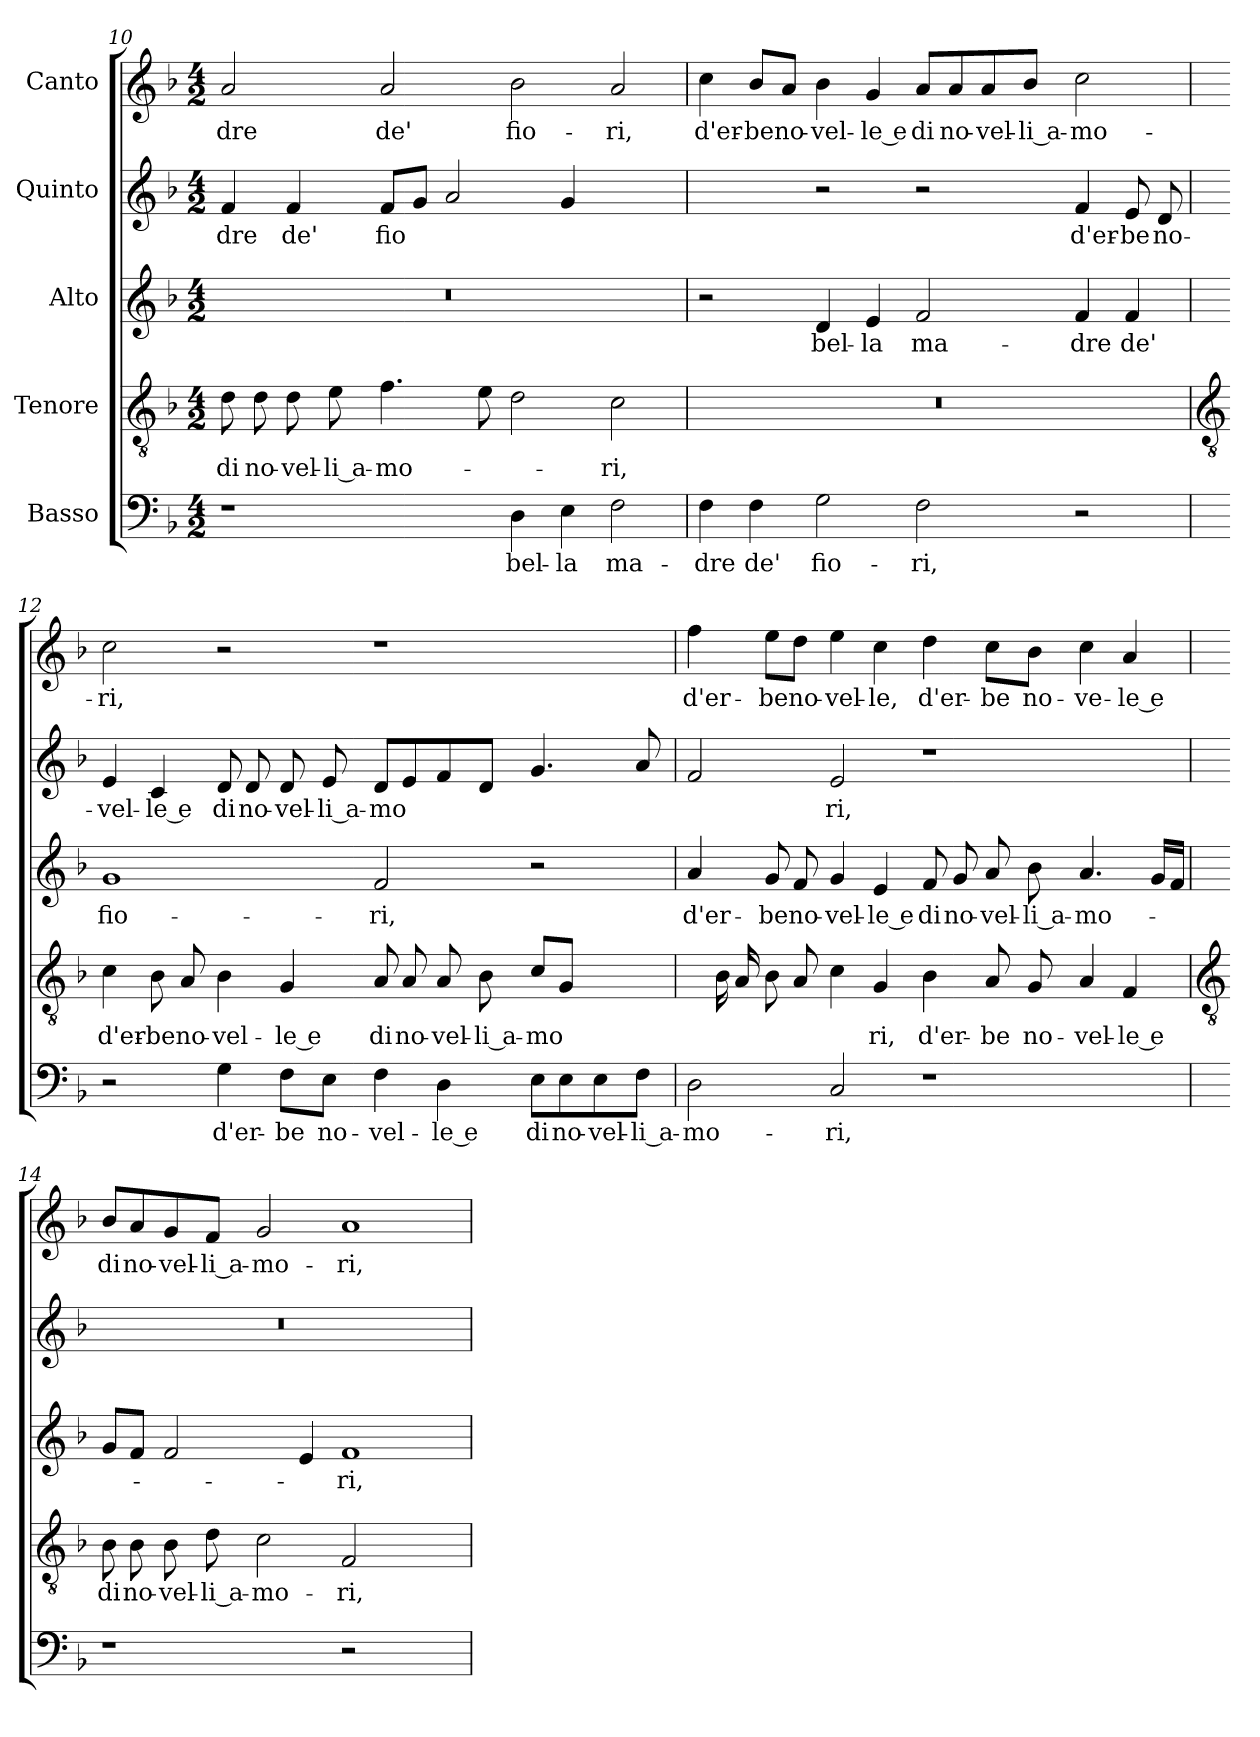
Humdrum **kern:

**kern	**text	**kern	**text	**kern	**text	**kern	**text	**kern	**text
*part5	*part5	*part4	*part4	*part3	*part3	*part2	*part2	*part1	*part1
*staff5	*staff5	*staff4	*staff4	*staff3	*staff3	*staff2	*staff2	*staff1	*staff1
*I"Basso	*	*I"Tenore	*	*I"Alto	*	*I"Quinto	*	*I"Canto	*
*clefF4	*	*clefGv2	*	*clefG2	*	*clefG2	*	*clefG2	*
*k[b-]	*	*k[b-]	*	*k[b-]	*	*k[b-]	*	*k[b-]	*
*F:	*	*F:	*	*F:	*	*F:	*	*F:	*
*M4/2	*	*M4/2	*	*M4/2	*	*M4/2	*	*M4/2	*
=10	=10	=10	=10	=10	=10	=10	=10	=10	=10
!	!	!	!LO:LY:b	!	!	!	!LO:LY:b	!	!LO:LY:b
1r	.	8d	di	0r	.	4f	-dre	2a	-dre
!	!	!	!LO:LY:b	!	!	!	!	!	!
.	.	8d	no-	.	.	.	.	.	.
!	!	!	!LO:LY:b	!	!	!	!LO:LY:b	!	!
.	.	8d	-vel-	.	.	4f	de'	.	.
!	!	!	!LO:LY:b	!	!	!	!	!	!
.	.	8e	-li a-	.	.	.	.	.	.
!	!	!	!LO:LY:b	!	!	!	!LO:LY:b	!	!LO:LY:b
.	.	4.f	-mo-	.	.	8fL	fio	2a	de'
.	.	.	.	.	.	8gJ	.	.	.
.	.	.	.	.	.	2a	.	.	.
.	.	8e	.	.	.	.	.	.	.
!	!LO:LY:b	!	!	!	!	!	!	!	!LO:LY:b
4D	bel-	2d	.	.	.	.	.	2b-	fio-
!	!LO:LY:b	!	!	!	!	!	!	!	!
4E	-la	.	.	.	.	4g	.	.	.
!	!LO:LY:b	!	!LO:LY:b	!	!	!	!LO:LY:b	!	!LO:LY:b
2F	ma-	2c	-ri,	.	.	[2ayy	ro,	2a	-ri,
=11	=11	=11	=11	=11	=11	=11	=11	=11	=11
!	!LO:LY:b	!	!	!	!	!	!	!	!LO:LY:b
4F	-dre	0r	.	2r	.	2ayy]	.	4cc	d'er-
!	!LO:LY:b	!	!	!	!	!	!	!	!LO:LY:b
4F	de'	.	.	.	.	.	.	8b-/L	-be
!	!	!	!	!	!	!	!	!	!LO:LY:b
.	.	.	.	.	.	.	.	8a/J	no-
!	!LO:LY:b	!	!	!	!LO:LY:b	!	!	!	!LO:LY:b
2G	fio-	.	.	4d	bel-	2r	.	4b-	-vel-
!	!	!	!	!	!LO:LY:b	!	!	!	!LO:LY:b
.	.	.	.	4e	-la	.	.	4g	-le e
!	!LO:LY:b	!	!	!	!LO:LY:b	!	!	!	!LO:LY:b
2F	-ri,	.	.	2f	ma-	2r	.	8a/L	di
!	!	!	!	!	!	!	!	!	!LO:LY:b
.	.	.	.	.	.	.	.	8a/	no-
!	!	!	!	!	!	!	!	!	!LO:LY:b
.	.	.	.	.	.	.	.	8a/	-vel-
!	!	!	!	!	!	!	!	!	!LO:LY:b
.	.	.	.	.	.	.	.	8b-/J	-li a-
!	!	!	!	!	!LO:LY:b	!	!LO:LY:b	!	!LO:LY:b
2r	.	.	.	4f	-dre	4f	d'er-	2cc	-mo-
!	!	!	!	!	!LO:LY:b	!	!LO:LY:b	!	!
.	.	.	.	4f	de'	8e	-be	.	.
!	!	!	!	!	!	!	!LO:LY:b	!	!
.	.	.	.	.	.	8d	no-	.	.
!!LO:LB:g=z
=12	=12	=12	=12	=12	=12	=12	=12	=12	=12
*	*	*clefGv2	*	*	*	*	*	*	*
!	!	!	!LO:LY:b	!	!LO:LY:b	!	!LO:LY:b	!	!LO:LY:b
2r	.	4c	d'er-	1g	fio-	4e	-vel-	2cc	-ri,
!	!	!	!LO:LY:b	!	!	!	!LO:LY:b	!	!
.	.	8B-	-be	.	.	4c	-le e	.	.
!	!	!	!LO:LY:b	!	!	!	!	!	!
.	.	8A	no-	.	.	.	.	.	.
!	!LO:LY:b	!	!LO:LY:b	!	!	!	!LO:LY:b	!	!
4G	d'er-	4B-	-vel-	.	.	8d	di	2r	.
!	!	!	!	!	!	!	!LO:LY:b	!	!
.	.	.	.	.	.	8d	no-	.	.
!	!LO:LY:b	!	!LO:LY:b	!	!	!	!LO:LY:b	!	!
8F\L	-be	4G	-le e	.	.	8d	-vel-	.	.
!	!LO:LY:b	!	!	!	!	!	!LO:LY:b	!	!
8E\J	no-	.	.	.	.	8e	-li a-	.	.
!	!LO:LY:b	!	!LO:LY:b	!	!LO:LY:b	!	!LO:LY:b	!	!
4F	-vel-	8A	di	2f	-ri,	8dL	-mo	1r	.
!	!	!	!LO:LY:b	!	!	!	!	!	!
.	.	8A	no-	.	.	8e	.	.	.
!	!LO:LY:b	!	!LO:LY:b	!	!	!	!	!	!
4D	-le e	8A	-vel-	.	.	8f	.	.	.
!	!	!	!LO:LY:b	!	!	!	!	!	!
.	.	8B-	-li a-	.	.	8dJ	.	.	.
!	!LO:LY:b	!	!LO:LY:b	!	!	!	!	!	!
8E\L	di	8cL	-mo	2r	.	4.g	.	.	.
!	!LO:LY:b	!	!	!	!	!	!	!	!
8E\	no-	8GJ	.	.	.	.	.	.	.
!	!LO:LY:b	!	!	!	!	!	!	!	!
8E\	-vel-	[4cyy	.	.	.	.	.	.	.
!	!LO:LY:b	!	!	!	!	!	!	!	!
8F\J	-li a-	.	.	.	.	8a	.	.	.
=13	=13	=13	=13	=13	=13	=13	=13	=13	=13
!	!LO:LY:b	!	!	!	!LO:LY:b	!	!	!	!LO:LY:b
2D	-mo-	8cyy]	.	4a	d'er-	2f	.	4ff	d'er-
.	.	16B-LL	.	.	.	.	.	.	.
.	.	16A	.	.	.	.	.	.	.
!	!	!	!	!	!LO:LY:b	!	!	!	!LO:LY:b
.	.	8B-	.	8g	-be	.	.	8ee\L	-be
!	!	!	!	!	!LO:LY:b	!	!	!	!LO:LY:b
.	.	8AJ	.	8f	no-	.	.	8dd\J	no-
!	!LO:LY:b	!	!	!	!LO:LY:b	!	!LO:LY:b	!	!LO:LY:b
2C	-ri,	4c	.	4g	-vel-	2e	ri,	4ee	-vel-
!	!	!	!LO:LY:b	!	!LO:LY:b	!	!	!	!LO:LY:b
.	.	4G	ri,	4e	-le e	.	.	4cc	-le,
!	!	!	!LO:LY:b	!	!LO:LY:b	!	!	!	!LO:LY:b
1r	.	4B-	d'er-	8f	di	1r	.	4dd	d'er-
!	!	!	!	!	!LO:LY:b	!	!	!	!
.	.	.	.	8g	no-	.	.	.	.
!	!	!	!LO:LY:b	!	!LO:LY:b	!	!	!	!LO:LY:b
.	.	8A	-be	8a	-vel-	.	.	8cc\L	-be
!	!	!	!LO:LY:b	!	!LO:LY:b	!	!	!	!LO:LY:b
.	.	8G	no-	8b-	-li a-	.	.	8b-\J	no-
!	!	!	!LO:LY:b	!	!LO:LY:b	!	!	!	!LO:LY:b
.	.	4A	-vel-	4.a	-mo-	.	.	4cc	-ve-
!	!	!	!LO:LY:b	!	!	!	!	!	!LO:LY:b
.	.	4F	-le e	.	.	.	.	4a	-le e
.	.	.	.	16gLL	.	.	.	.	.
.	.	.	.	16fJJ	.	.	.	.	.
!!LO:LB:g=z
=14	=14	=14	=14	=14	=14	=14	=14	=14	=14
*	*	*clefGv2	*	*	*	*	*	*	*
!	!	!	!LO:LY:b	!	!	!	!	!	!LO:LY:b
1r	.	8B-	di	8gL	.	0r	.	8b-/L	di
!	!	!	!LO:LY:b	!	!	!	!	!	!LO:LY:b
.	.	8B-	no-	8fJ	.	.	.	8a/	no-
!	!	!	!LO:LY:b	!	!	!	!	!	!LO:LY:b
.	.	8B-	-vel-	2f	.	.	.	8g/	-vel-
!	!	!	!LO:LY:b	!	!	!	!	!	!LO:LY:b
.	.	8d	-li a-	.	.	.	.	8f/J	-li a-
!	!	!	!LO:LY:b	!	!	!	!	!	!LO:LY:b
.	.	2c	-mo-	.	.	.	.	2g	-mo-
.	.	.	.	4e	.	.	.	.	.
!	!	!	!LO:LY:b	!	!LO:LY:b	!	!	!	!LO:LY:b
2r	.	2F	-ri,	1f	-ri,	.	.	1a	-ri,
!	!LO:LY:b	!	!LO:LY:b	!	!	!	!	!	!
[2Fyy	tu	[2Ayy	tu	.	.	.	.	.	.
=	=	=	=	=	=	=	=	=	=
*-	*-	*-	*-	*-	*-	*-	*-	*-	*-
